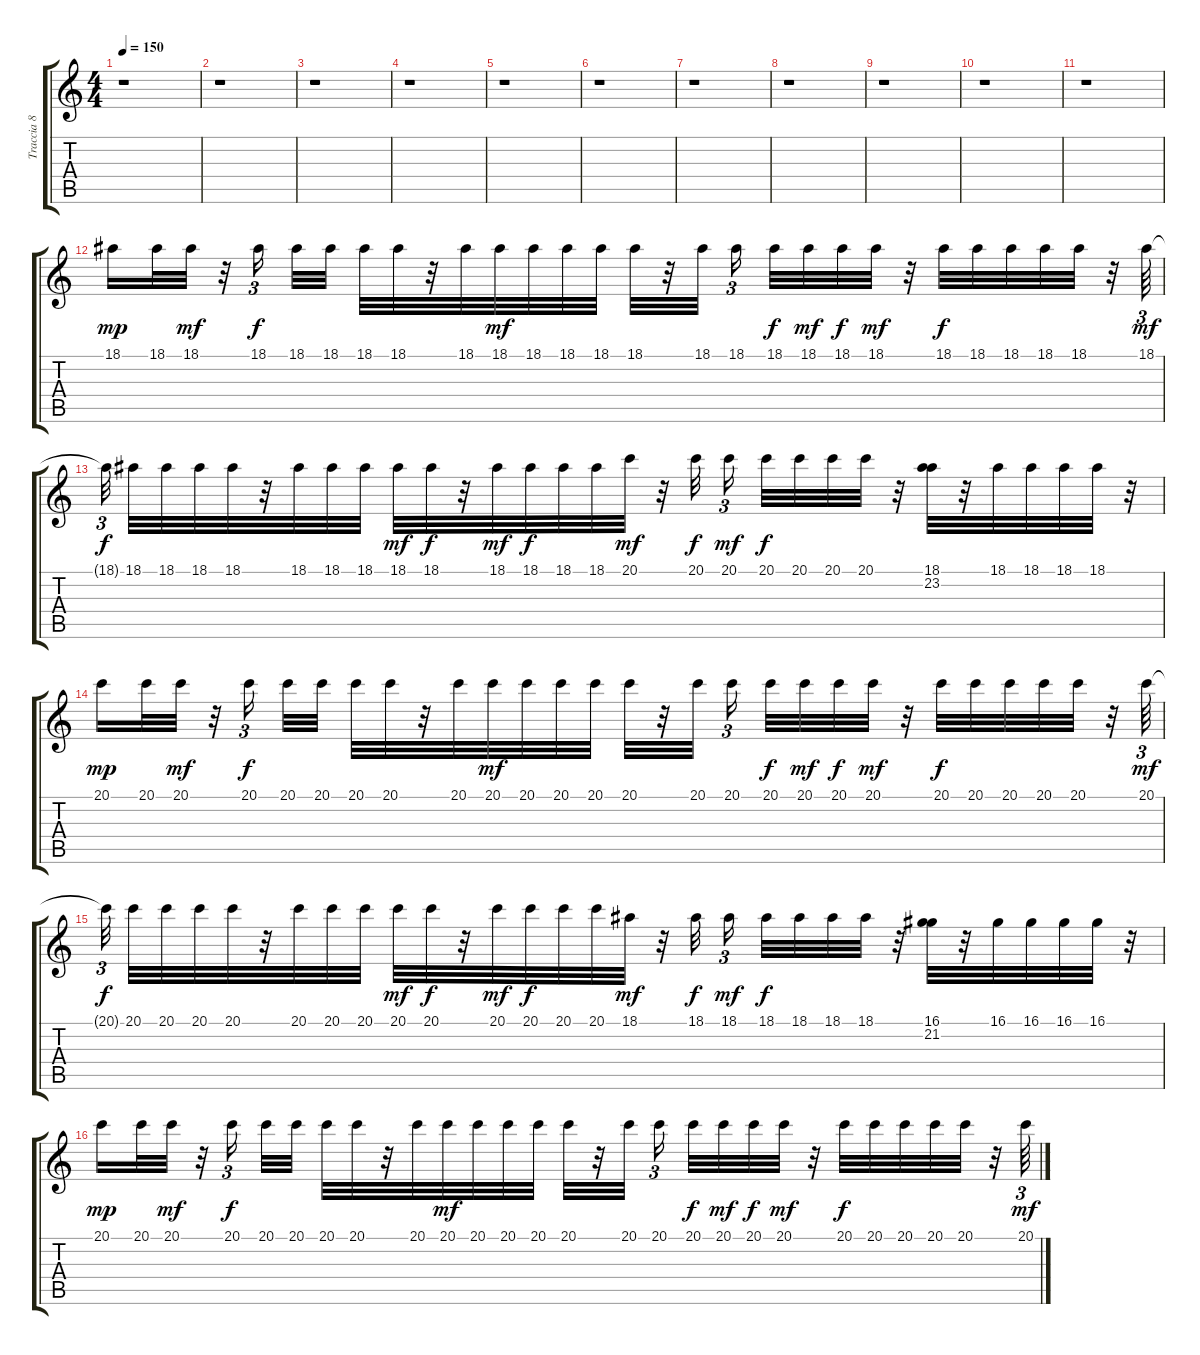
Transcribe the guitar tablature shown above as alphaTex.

\track ("Traccia 8" "Traccia 8") {instrument koto}
\staff {score tabs}
\tuning (E4 B3 G3 D3 A2 E2) {hide}
\ts (4 4)
\tempo 150
\clef g2
\ks c
r.1{dy f} |
r.1 |
r.1 |
r.1 |
r.1 |
r.1 |
r.1 |
r.1 |
r.1 |
r.1 |
r.1 |
18.1.16{dy mp} 18.1.32 18.1.32{dy mf} r.32 18.1.16{tu (3 2) dy f} 18.1.32 18.1.32 18.1.32 18.1.32 r.32 18.1.32 18.1.32{dy mf} 18.1.32 18.1.32 18.1.32 18.1.32 r.32 18.1.32 18.1.16{tu (3 2)} 18.1.32{dy f} 18.1.32{dy mf} 18.1.32{dy f} 18.1.32{dy mf} r.32 18.1.32{dy f} 18.1.32 18.1.32 18.1.32 18.1.32 r.32 18.1.64{tu (3 2) dy mf} |
18.1{t}.32{tu (3 2) dy f} 18.1.32 18.1.32 18.1.32 18.1.32 r.32 18.1.32 18.1.32 18.1.32 18.1.32{dy mf} 18.1.32{dy f} r.32 18.1.32{dy mf} 18.1.32{dy f} 18.1.32 18.1.32 20.1.32{dy mf} r.32 20.1.32{dy f} 20.1.16{tu (3 2) dy mf} 20.1.32{dy f} 20.1.32 20.1.32 20.1.32 r.32 (18.1 23.2).32 r.32 18.1.32 18.1.32 18.1.32 18.1.32 r.32 |
20.1.16{dy mp} 20.1.32 20.1.32{dy mf} r.32 20.1.16{tu (3 2) dy f} 20.1.32 20.1.32 20.1.32 20.1.32 r.32 20.1.32 20.1.32{dy mf} 20.1.32 20.1.32 20.1.32 20.1.32 r.32 20.1.32 20.1.16{tu (3 2)} 20.1.32{dy f} 20.1.32{dy mf} 20.1.32{dy f} 20.1.32{dy mf} r.32 20.1.32{dy f} 20.1.32 20.1.32 20.1.32 20.1.32 r.32 20.1.64{tu (3 2) dy mf} |
20.1{t}.32{tu (3 2) dy f} 20.1.32 20.1.32 20.1.32 20.1.32 r.32 20.1.32 20.1.32 20.1.32 20.1.32{dy mf} 20.1.32{dy f} r.32 20.1.32{dy mf} 20.1.32{dy f} 20.1.32 20.1.32 18.1.32{dy mf} r.32 18.1.32{dy f} 18.1.16{tu (3 2) dy mf} 18.1.32{dy f} 18.1.32 18.1.32 18.1.32 r.32 (16.1 21.2).32 r.32 16.1.32 16.1.32 16.1.32 16.1.32 r.32 |
20.1.16{dy mp} 20.1.32 20.1.32{dy mf} r.32 20.1.16{tu (3 2) dy f} 20.1.32 20.1.32 20.1.32 20.1.32 r.32 20.1.32 20.1.32{dy mf} 20.1.32 20.1.32 20.1.32 20.1.32 r.32 20.1.32 20.1.16{tu (3 2)} 20.1.32{dy f} 20.1.32{dy mf} 20.1.32{dy f} 20.1.32{dy mf} r.32 20.1.32{dy f} 20.1.32 20.1.32 20.1.32 20.1.32 r.32 20.1.64{tu (3 2) dy mf}
